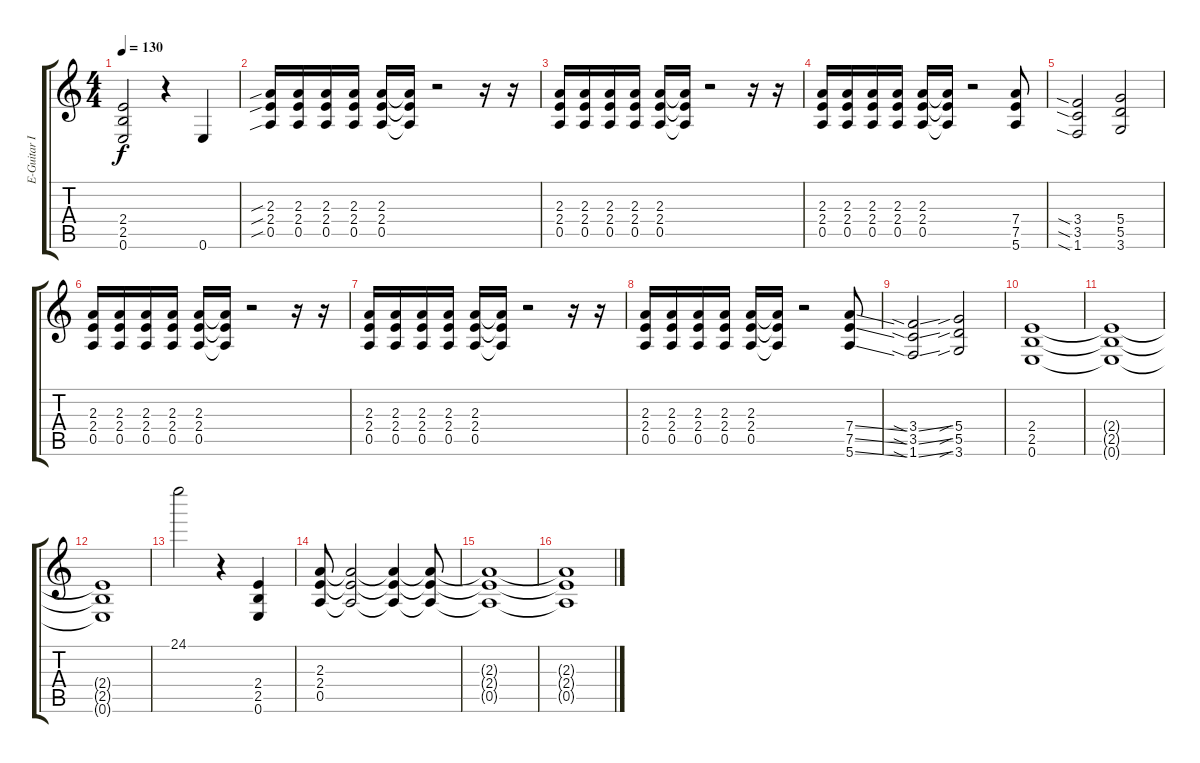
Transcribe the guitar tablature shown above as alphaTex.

\track ("E-Guitar II" "E-Guitar I") {instrument overdrivenguitar}
\staff {score tabs}
\tuning (E4 B3 G3 D3 A2 E2) {hide}
\ts (4 4)
\tempo 130
\clef g2
\ks c
(2.4{t} 2.5{t} 0.6{t}).2{dy f} r.4 0.6.4 |
(2.3{sib} 2.4{sib} 0.5{sib}).16{volume 13} (2.3 2.4 0.5).16 (2.3 2.4 0.5).16 (2.3 2.4 0.5).16 (2.3 2.4 0.5).16 (2.3{t} 2.4{t} 0.5{t}).16 r.2 r.16 r.16 |
(2.3 2.4 0.5).16 (2.3 2.4 0.5).16 (2.3 2.4 0.5).16 (2.3 2.4 0.5).16 (2.3 2.4 0.5).16 (2.3{t} 2.4{t} 0.5{t}).16 r.2 r.16 r.16 |
(2.3 2.4 0.5).16 (2.3 2.4 0.5).16 (2.3 2.4 0.5).16 (2.3 2.4 0.5).16 (2.3 2.4 0.5).16 (2.3{t} 2.4{t} 0.5{t}).16 r.2 (7.4 7.5 5.6).8 |
(3.4{sia} 3.5{sia} 1.6{sia}).2 (5.4 5.5 3.6).2 |
(2.3 2.4 0.5).16 (2.3 2.4 0.5).16 (2.3 2.4 0.5).16 (2.3 2.4 0.5).16 (2.3 2.4 0.5).16 (2.3{t} 2.4{t} 0.5{t}).16 r.2 r.16 r.16 |
(2.3 2.4 0.5).16 (2.3 2.4 0.5).16 (2.3 2.4 0.5).16 (2.3 2.4 0.5).16 (2.3 2.4 0.5).16 (2.3{t} 2.4{t} 0.5{t}).16 r.2 r.16 r.16 |
(2.3 2.4 0.5).16 (2.3 2.4 0.5).16 (2.3 2.4 0.5).16 (2.3 2.4 0.5).16 (2.3 2.4 0.5).16 (2.3{t} 2.4{t} 0.5{t}).16 r.2 (7.4{ss} 7.5{ss} 5.6{ss}).8 |
(3.4{sia ss} 3.5{sia ss} 1.6{sia ss}).2 (5.4{sib} 5.5{sib} 3.6{sib}).2 |
(2.4 2.5 0.6).1 |
(2.4{t} 2.5{t} 0.6{t}).1 |
(2.4{t} 2.5{t} 0.6{t}).1 |
24.1.2 r.4 (2.4 2.5 0.6).4 |
(2.3 2.4 0.5).8 (2.3{t} 2.4{t} 0.5{t}).2 (2.3{t} 2.4{t} 0.5{t}).4 (2.3{t} 2.4{t} 0.5{t}).8 |
(2.3{t} 2.4{t} 0.5{t}).1 |
(2.3{t} 2.4{t} 0.5{t}).1
